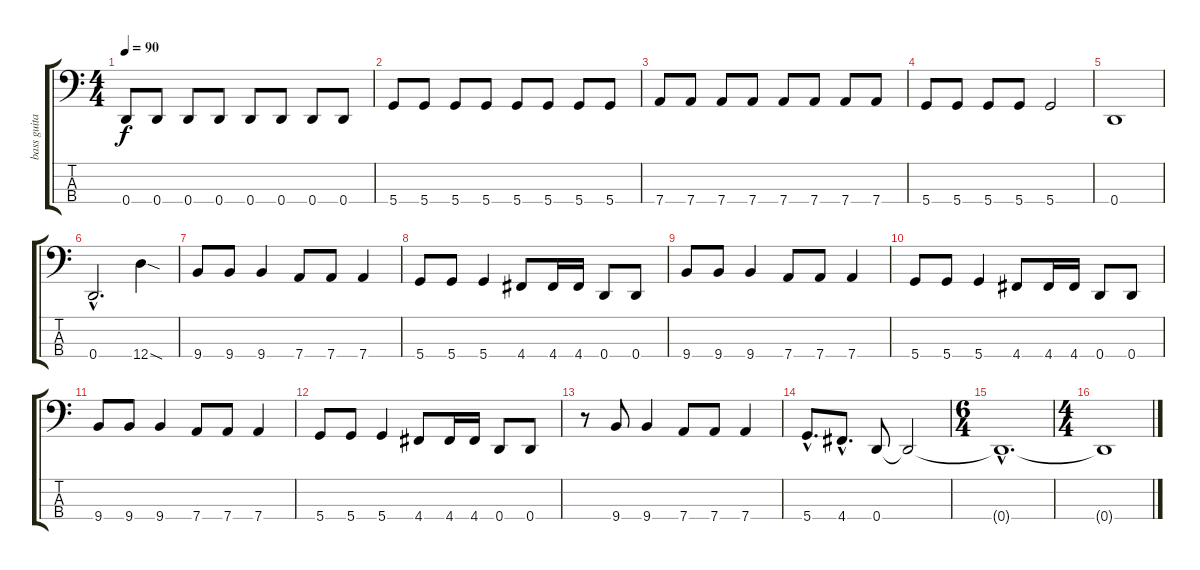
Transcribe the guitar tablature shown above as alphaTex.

\track ("bass guitar - pete" "bass guita") {instrument electricbassfinger}
\staff {score tabs}
\tuning (G2 D2 A1 D1) {hide}
\ts (4 4)
\tempo 90
\clef f4
\ks c
0.4.8{dy f} 0.4.8 0.4.8 0.4.8 0.4.8 0.4.8 0.4.8 0.4.8 |
5.4.8 5.4.8 5.4.8 5.4.8 5.4.8 5.4.8 5.4.8 5.4.8 |
7.4.8 7.4.8 7.4.8 7.4.8 7.4.8 7.4.8 7.4.8 7.4.8 |
5.4.8 5.4.8 5.4.8 5.4.8 5.4.2 |
0.4.1 |
0.4{hac}.2{d} 12.4{sod}.4 |
9.4.8 9.4.8 9.4.4 7.4.8 7.4.8 7.4.4 |
5.4.8 5.4.8 5.4.4 4.4.8 4.4.16 4.4.16 0.4.8 0.4.8 |
9.4.8 9.4.8 9.4.4 7.4.8 7.4.8 7.4.4 |
5.4.8 5.4.8 5.4.4 4.4.8 4.4.16 4.4.16 0.4.8 0.4.8 |
9.4.8 9.4.8 9.4.4 7.4.8 7.4.8 7.4.4 |
5.4.8 5.4.8 5.4.4 4.4.8 4.4.16 4.4.16 0.4.8 0.4.8 |
r.8 9.4.8 9.4.4 7.4.8 7.4.8 7.4.4 |
5.4{hac}.8{d} 4.4{hac}.8{d} 0.4.8 0.4{t}.2 |
\ts (6 4)
0.4{hac t}.1{d} |
\ts (4 4)
0.4{t}.1
